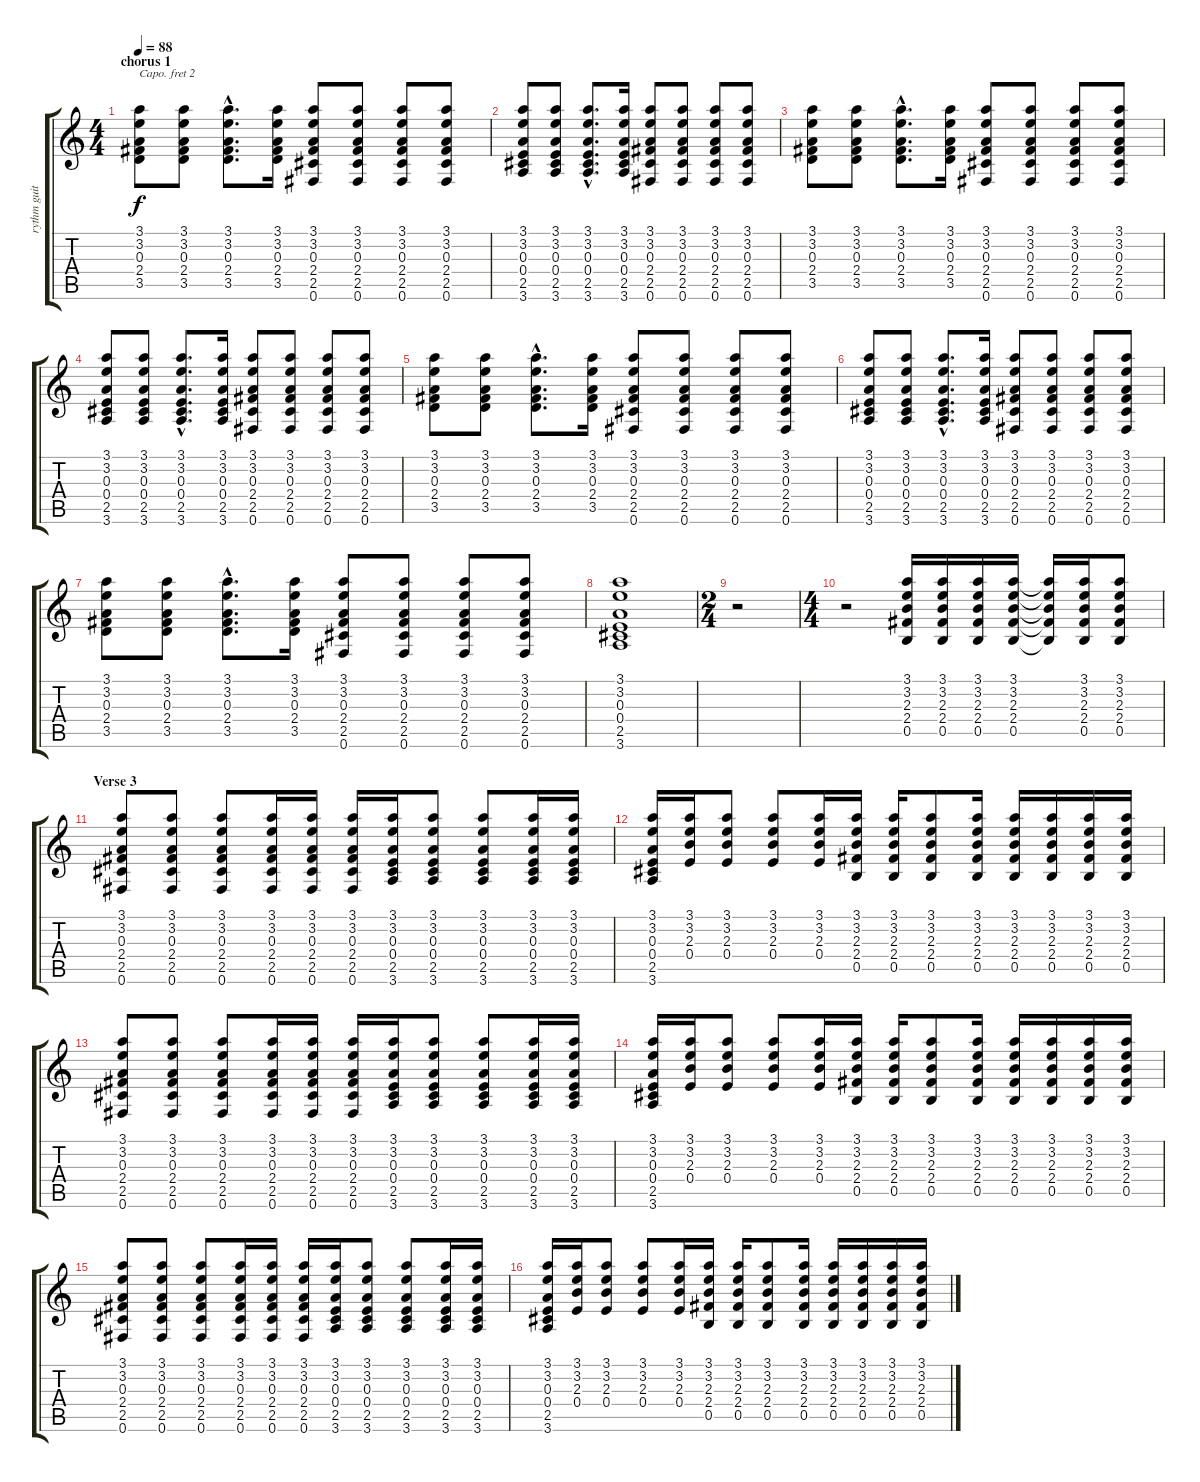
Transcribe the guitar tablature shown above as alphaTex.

\track ("rythm guitar" "rythm guit") {instrument overdrivenguitar}
\staff {score tabs}
\capo 2
\tuning (E4 B3 G3 D3 A2 E2) {hide}
\ts (4 4)
\section ("" "chorus 1")
\tempo 88
\clef g2
\ks c
(3.1 3.2 0.3 2.4 3.5).8{dy f} (3.1 3.2 0.3 2.4 3.5).8 (3.1{hac} 3.2{hac} 0.3{hac} 2.4{hac} 3.5{hac}).8{d} (3.1 3.2 0.3 2.4 3.5).16 (3.1 3.2 0.3 2.4 2.5 0.6).8 (3.1 3.2 0.3 2.4 2.5 0.6).8 (3.1 3.2 0.3 2.4 2.5 0.6).8 (3.1 3.2 0.3 2.4 2.5 0.6).8 |
(3.1 3.2 0.3 0.4 2.5 3.6).8 (3.1 3.2 0.3 0.4 2.5 3.6).8 (3.1{hac} 3.2{hac} 0.3{hac} 0.4{hac} 2.5{hac} 3.6{hac}).8{d} (3.1 3.2 0.3 0.4 2.5 3.6).16 (3.1 3.2 0.3 2.4 2.5 0.6).8 (3.1 3.2 0.3 2.4 2.5 0.6).8 (3.1 3.2 0.3 2.4 2.5 0.6).8 (3.1 3.2 0.3 2.4 2.5 0.6).8 |
(3.1 3.2 0.3 2.4 3.5).8 (3.1 3.2 0.3 2.4 3.5).8 (3.1{hac} 3.2{hac} 0.3{hac} 2.4{hac} 3.5{hac}).8{d} (3.1 3.2 0.3 2.4 3.5).16 (3.1 3.2 0.3 2.4 2.5 0.6).8 (3.1 3.2 0.3 2.4 2.5 0.6).8 (3.1 3.2 0.3 2.4 2.5 0.6).8 (3.1 3.2 0.3 2.4 2.5 0.6).8 |
(3.1 3.2 0.3 0.4 2.5 3.6).8 (3.1 3.2 0.3 0.4 2.5 3.6).8 (3.1{hac} 3.2{hac} 0.3{hac} 0.4{hac} 2.5{hac} 3.6{hac}).8{d} (3.1 3.2 0.3 0.4 2.5 3.6).16 (3.1 3.2 0.3 2.4 2.5 0.6).8 (3.1 3.2 0.3 2.4 2.5 0.6).8 (3.1 3.2 0.3 2.4 2.5 0.6).8 (3.1 3.2 0.3 2.4 2.5 0.6).8 |
(3.1 3.2 0.3 2.4 3.5).8 (3.1 3.2 0.3 2.4 3.5).8 (3.1{hac} 3.2{hac} 0.3{hac} 2.4{hac} 3.5{hac}).8{d} (3.1 3.2 0.3 2.4 3.5).16 (3.1 3.2 0.3 2.4 2.5 0.6).8 (3.1 3.2 0.3 2.4 2.5 0.6).8 (3.1 3.2 0.3 2.4 2.5 0.6).8 (3.1 3.2 0.3 2.4 2.5 0.6).8 |
(3.1 3.2 0.3 0.4 2.5 3.6).8 (3.1 3.2 0.3 0.4 2.5 3.6).8 (3.1{hac} 3.2{hac} 0.3{hac} 0.4{hac} 2.5{hac} 3.6{hac}).8{d} (3.1 3.2 0.3 0.4 2.5 3.6).16 (3.1 3.2 0.3 2.4 2.5 0.6).8 (3.1 3.2 0.3 2.4 2.5 0.6).8 (3.1 3.2 0.3 2.4 2.5 0.6).8 (3.1 3.2 0.3 2.4 2.5 0.6).8 |
(3.1 3.2 0.3 2.4 3.5).8 (3.1 3.2 0.3 2.4 3.5).8 (3.1{hac} 3.2{hac} 0.3{hac} 2.4{hac} 3.5{hac}).8{d} (3.1 3.2 0.3 2.4 3.5).16 (3.1 3.2 0.3 2.4 2.5 0.6).8 (3.1 3.2 0.3 2.4 2.5 0.6).8 (3.1 3.2 0.3 2.4 2.5 0.6).8 (3.1 3.2 0.3 2.4 2.5 0.6).8 |
(3.1 3.2 0.3 0.4 2.5 3.6).1 |
\ts (2 4)
r.2 |
\ts (4 4)
r.2 (3.1 3.2 2.3 2.4 0.5).16 (3.1 3.2 2.3 2.4 0.5).16 (3.1 3.2 2.3 2.4 0.5).16 (3.1 3.2 2.3 2.4 0.5).16 (3.1{t} 3.2{t} 2.3{t} 2.4{t} 0.5{t}).16 (3.1 3.2 2.3 2.4 0.5).16 (3.1 3.2 2.3 2.4 0.5).8 |
\section ("" "Verse 3")
(3.1 3.2 0.3 2.4 2.5 0.6).8 (3.1 3.2 0.3 2.4 2.5 0.6).8 (3.1 3.2 0.3 2.4 2.5 0.6).8 (3.1 3.2 0.3 2.4 2.5 0.6).16 (3.1 3.2 0.3 2.4 2.5 0.6).16 (3.1 3.2 0.3 2.4 2.5 0.6).16 (3.1 3.2 0.3 0.4 2.5 3.6).16 (3.1 3.2 0.3 0.4 2.5 3.6).8 (3.1 3.2 0.3 0.4 2.5 3.6).8 (3.1 3.2 0.3 0.4 2.5 3.6).16 (3.1 3.2 0.3 0.4 2.5 3.6).16 |
(3.1 3.2 0.3 0.4 2.5 3.6).16 (3.1 3.2 2.3 0.4).16 (3.1 3.2 2.3 0.4).8 (3.1 3.2 2.3 0.4).8 (3.1 3.2 2.3 0.4).16 (3.1 3.2 2.3 2.4 0.5).16 (3.1 3.2 2.3 2.4 0.5).16 (3.1 3.2 2.3 2.4 0.5).8 (3.1 3.2 2.3 2.4 0.5).16 (3.1 3.2 2.3 2.4 0.5).16 (3.1 3.2 2.3 2.4 0.5).16 (3.1 3.2 2.3 2.4 0.5).16 (3.1 3.2 2.3 2.4 0.5).16 |
(3.1 3.2 0.3 2.4 2.5 0.6).8 (3.1 3.2 0.3 2.4 2.5 0.6).8 (3.1 3.2 0.3 2.4 2.5 0.6).8 (3.1 3.2 0.3 2.4 2.5 0.6).16 (3.1 3.2 0.3 2.4 2.5 0.6).16 (3.1 3.2 0.3 2.4 2.5 0.6).16 (3.1 3.2 0.3 0.4 2.5 3.6).16 (3.1 3.2 0.3 0.4 2.5 3.6).8 (3.1 3.2 0.3 0.4 2.5 3.6).8 (3.1 3.2 0.3 0.4 2.5 3.6).16 (3.1 3.2 0.3 0.4 2.5 3.6).16 |
(3.1 3.2 0.3 0.4 2.5 3.6).16 (3.1 3.2 2.3 0.4).16 (3.1 3.2 2.3 0.4).8 (3.1 3.2 2.3 0.4).8 (3.1 3.2 2.3 0.4).16 (3.1 3.2 2.3 2.4 0.5).16 (3.1 3.2 2.3 2.4 0.5).16 (3.1 3.2 2.3 2.4 0.5).8 (3.1 3.2 2.3 2.4 0.5).16 (3.1 3.2 2.3 2.4 0.5).16 (3.1 3.2 2.3 2.4 0.5).16 (3.1 3.2 2.3 2.4 0.5).16 (3.1 3.2 2.3 2.4 0.5).16 |
(3.1 3.2 0.3 2.4 2.5 0.6).8 (3.1 3.2 0.3 2.4 2.5 0.6).8 (3.1 3.2 0.3 2.4 2.5 0.6).8 (3.1 3.2 0.3 2.4 2.5 0.6).16 (3.1 3.2 0.3 2.4 2.5 0.6).16 (3.1 3.2 0.3 2.4 2.5 0.6).16 (3.1 3.2 0.3 0.4 2.5 3.6).16 (3.1 3.2 0.3 0.4 2.5 3.6).8 (3.1 3.2 0.3 0.4 2.5 3.6).8 (3.1 3.2 0.3 0.4 2.5 3.6).16 (3.1 3.2 0.3 0.4 2.5 3.6).16 |
(3.1 3.2 0.3 0.4 2.5 3.6).16 (3.1 3.2 2.3 0.4).16 (3.1 3.2 2.3 0.4).8 (3.1 3.2 2.3 0.4).8 (3.1 3.2 2.3 0.4).16 (3.1 3.2 2.3 2.4 0.5).16 (3.1 3.2 2.3 2.4 0.5).16 (3.1 3.2 2.3 2.4 0.5).8 (3.1 3.2 2.3 2.4 0.5).16 (3.1 3.2 2.3 2.4 0.5).16 (3.1 3.2 2.3 2.4 0.5).16 (3.1 3.2 2.3 2.4 0.5).16 (3.1 3.2 2.3 2.4 0.5).16
